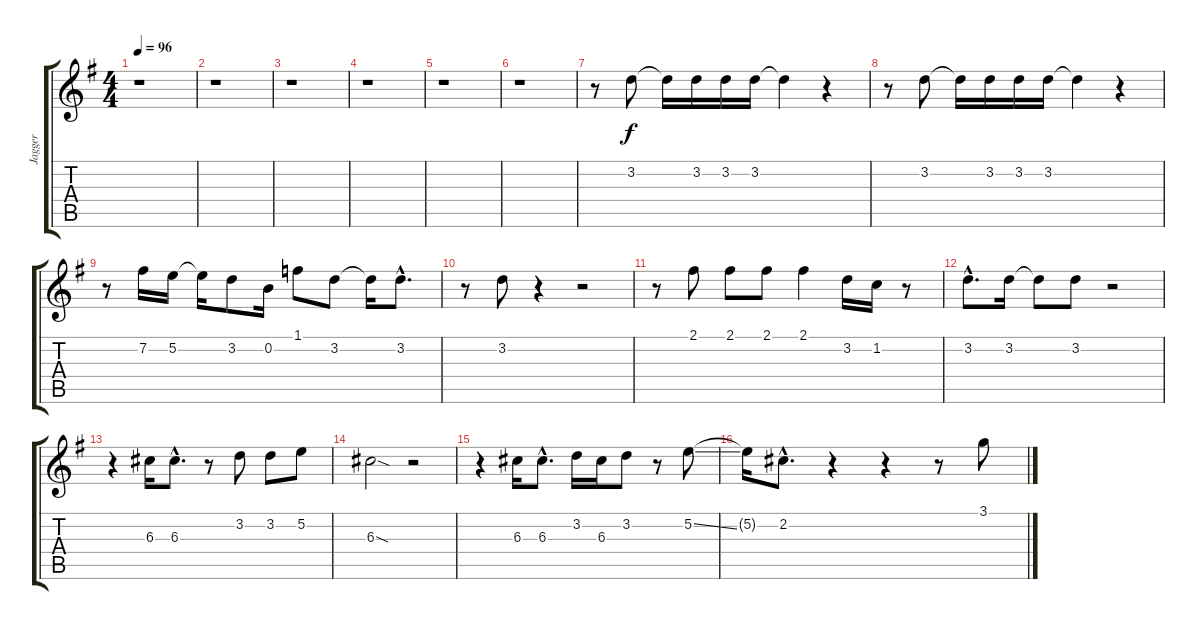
\track ("Jagger" "Jagger") {instrument sopranosax}
\staff {score tabs}
\tuning (E5 B4 G4 D4 A3 E3) {hide}
\ts (4 4)
\tempo 96
\clef g2
\ks g
r.1{dy f} |
r.1 |
r.1 |
r.1 |
r.1 |
r.1 |
r.8 3.2.8 3.2{t}.16 3.2.16 3.2.16 3.2.16 3.2{t}.4 r.4 |
r.8 3.2.8 3.2{t}.16 3.2.16 3.2.16 3.2.16 3.2{t}.4 r.4 |
r.8 7.2.16 5.2.16 5.2{t}.16 3.2.8 0.2.16 1.1.8 3.2.8 3.2{t}.16 3.2{hac}.8{d} |
r.8 3.2.8 r.4 r.2 |
r.8 2.1.8 2.1.8 2.1.8 2.1.4 3.2.16 1.2.16 r.8 |
3.2{hac}.8{d} 3.2.16 3.2{t}.8 3.2.8 r.2 |
r.4 6.3.16 6.3{hac}.8{d} r.8 3.2.8 3.2.8 5.2.8 |
6.3{sod}.2 r.2 |
r.4 6.3.16 6.3{hac}.8{d} 3.2.16 6.3.16 3.2.8 r.8 5.2{ss}.8 |
5.2{t}.16 2.2{hac}.8{d} r.4 r.4 r.8 3.1.8
